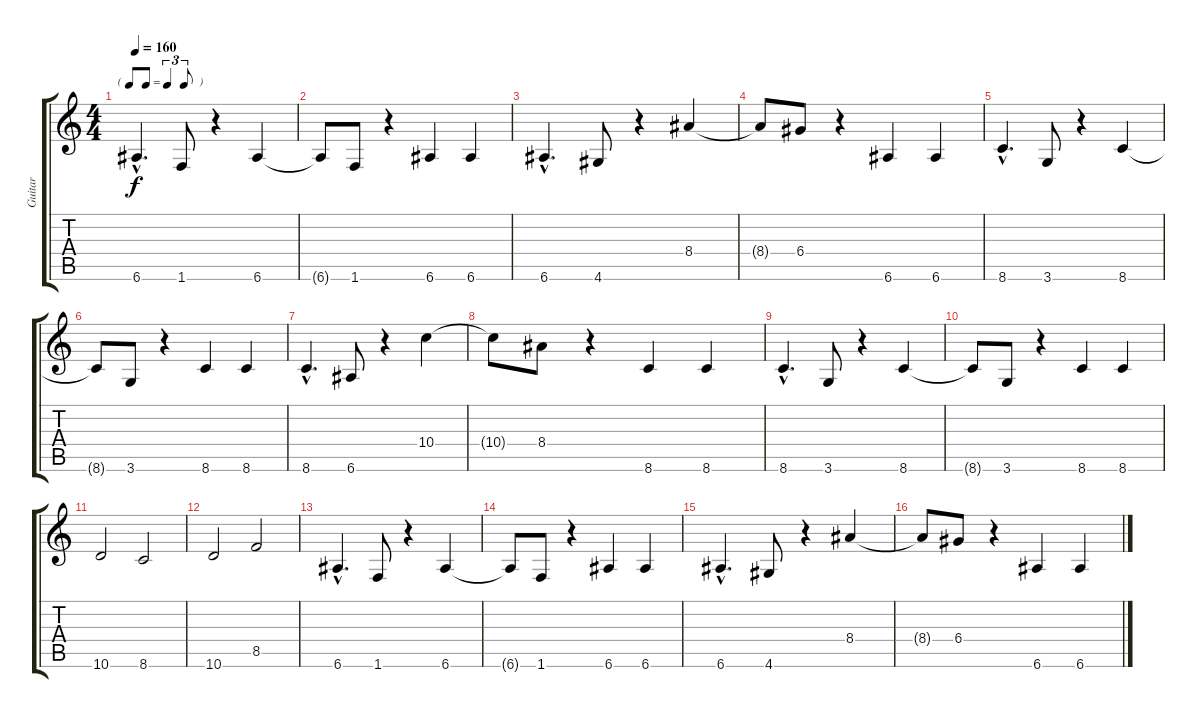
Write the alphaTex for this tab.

\track ("Guitar" "Guitar") {instrument distortionguitar}
\staff {score tabs}
\tuning (E4 B3 G3 D3 A2 E2) {hide}
\ts (4 4)
\tf triplet8th
\tempo 160
\clef g2
\ks c
6.6{hac}.4{d dy f} 1.6.8 r.4 6.6.4 |
6.6{t}.8 1.6.8 r.4 6.6.4 6.6.4 |
6.6{hac}.4{d} 4.6.8 r.4 8.4.4 |
8.4{t}.8 6.4.8 r.4 6.6.4 6.6.4 |
8.6{hac}.4{d} 3.6.8 r.4 8.6.4 |
8.6{t}.8 3.6.8 r.4 8.6.4 8.6.4 |
8.6{hac}.4{d} 6.6.8 r.4 10.4.4 |
10.4{t}.8 8.4.8 r.4 8.6.4 8.6.4 |
8.6{hac}.4{d} 3.6.8 r.4 8.6.4 |
8.6{t}.8 3.6.8 r.4 8.6.4 8.6.4 |
10.6.2 8.6.2 |
10.6.2 8.5.2 |
6.6{hac}.4{d} 1.6.8 r.4 6.6.4 |
6.6{t}.8 1.6.8 r.4 6.6.4 6.6.4 |
6.6{hac}.4{d} 4.6.8 r.4 8.4.4 |
8.4{t}.8 6.4.8 r.4 6.6.4 6.6.4
